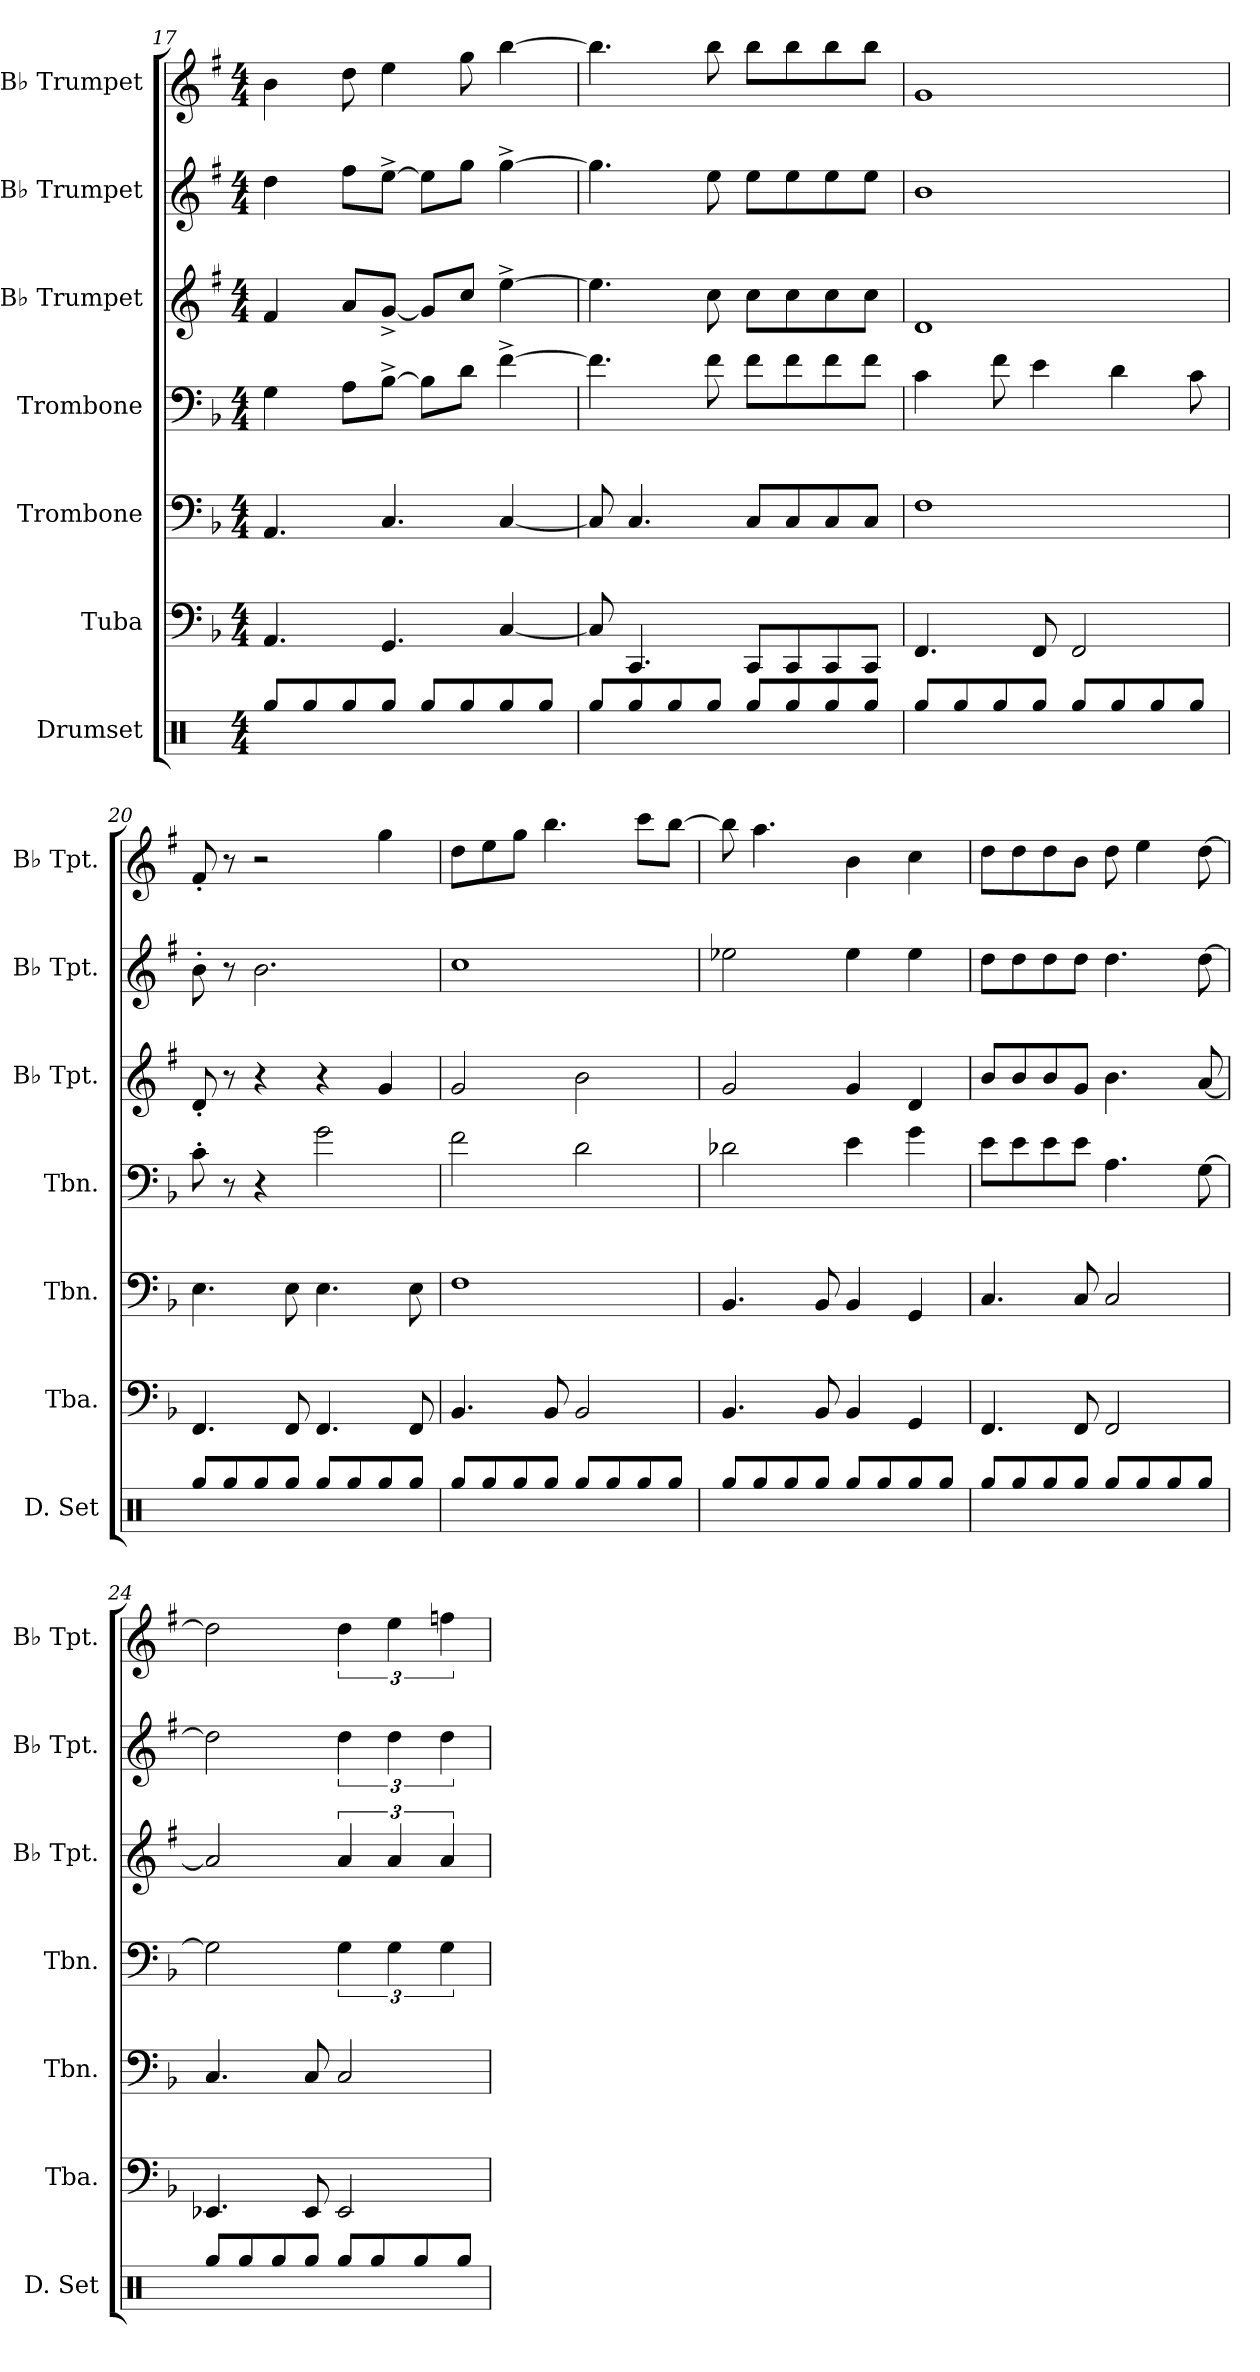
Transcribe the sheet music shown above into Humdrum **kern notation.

**kern	**kern	**kern	**kern	**kern	**kern	**kern
*part7	*part6	*part5	*part4	*part3	*part2	*part1
*staff7	*staff6	*staff5	*staff4	*staff3	*staff2	*staff1
*I"Drumset	*I"Tuba	*I"Trombone	*I"Trombone	*I"B♭ Trumpet	*I"B♭ Trumpet	*I"B♭ Trumpet
*I'D. Set	*I'Tba.	*I'Tbn.	*I'Tbn.	*I'B♭ Tpt.	*I'B♭ Tpt.	*I'B♭ Tpt.
*clefX	*clefF4	*clefF4	*clefF4	*clefG2	*clefG2	*clefG2
*	*	*	*	*ITrd1c2	*ITrd1c2	*ITrd1c2
*k[]	*k[b-]	*k[b-]	*k[b-]	*k[b-]	*k[b-]	*k[b-]
*M4/4	*M4/4	*M4/4	*M4/4	*M4/4	*M4/4	*M4/4
=17	=17	=17	=17	=17	=17	=17
8Rgg/L	4.AA/	4.AA/	4G\	4e/	4cc\	4a\
8Rgg/	.	.	.	.	.	.
8Rgg/	.	.	8A\L	8g/L	8ee\L	8cc\
8Rgg/J	4.GG/	4.C/	[8B-^\J	[8f^/J	[8dd^\J	4dd\
8Rgg/L	.	.	8B-\L]	8f/L]	8dd\L]	.
8Rgg/	.	.	8d\J	8b-/J	8ff\J	8ff\
8Rgg/	[4C/	[4C/	[4f^\	[4dd^\	[4ff^\	[4aa\
8Rgg/J	.	.	.	.	.	.
!!LO:PB:g=z
=18	=18	=18	=18	=18	=18	=18
8Rgg/L	8C/]	8C/]	4.f\]	4.dd\]	4.ff\]	4.aa\]
8Rgg/	4.CC/	4.C/	.	.	.	.
8Rgg/	.	.	.	.	.	.
8Rgg/J	.	.	8f\	8b-\	8dd\	8aa\
8Rgg/L	8CC/L	8C/L	8f\L	8b-\L	8dd\L	8aa\L
8Rgg/	8CC/	8C/	8f\	8b-\	8dd\	8aa\
8Rgg/	8CC/	8C/	8f\	8b-\	8dd\	8aa\
8Rgg/J	8CC/J	8C/J	8f\J	8b-\J	8dd\J	8aa\J
=19	=19	=19	=19	=19	=19	=19
8Rgg/L	4.FF/	1F	4c\	1c	1a	1f
8Rgg/	.	.	.	.	.	.
8Rgg/	.	.	8f\	.	.	.
8Rgg/J	8FF/	.	4e\	.	.	.
8Rgg/L	2FF/	.	.	.	.	.
8Rgg/	.	.	4d\	.	.	.
8Rgg/	.	.	.	.	.	.
8Rgg/J	.	.	8c\	.	.	.
=20	=20	=20	=20	=20	=20	=20
8Rgg/L	4.FF/	4.E\	8c'\	8c'/	8a'\	8e'/
8Rgg/	.	.	8r	8r	8r	8r
8Rgg/	.	.	4r	4r	2.a\	2r
8Rgg/J	8FF/	8E\	.	.	.	.
8Rgg/L	4.FF/	4.E\	2g\	4r	.	.
8Rgg/	.	.	.	.	.	.
8Rgg/	.	.	.	4f/	.	4ff\
8Rgg/J	8FF/	8E\	.	.	.	.
=21	=21	=21	=21	=21	=21	=21
8Rgg/L	4.BB-/	1F	2f\	2f/	1b-	8cc\L
8Rgg/	.	.	.	.	.	8dd\
8Rgg/	.	.	.	.	.	8ff\J
8Rgg/J	8BB-/	.	.	.	.	4.aa\
8Rgg/L	2BB-/	.	2d\	2a\	.	.
8Rgg/	.	.	.	.	.	.
8Rgg/	.	.	.	.	.	8bb-\L
8Rgg/J	.	.	.	.	.	[8aa\J
!!LO:PB:g=z
=22	=22	=22	=22	=22	=22	=22
8Rgg/L	4.BB-/	4.BB-/	2d-X\	2f/	2dd-X\	8aa\]
8Rgg/	.	.	.	.	.	4.gg\
8Rgg/	.	.	.	.	.	.
8Rgg/J	8BB-/	8BB-/	.	.	.	.
8Rgg/L	4BB-/	4BB-/	4e\	4f/	4dd-\	4a\
8Rgg/	.	.	.	.	.	.
8Rgg/	4GG/	4GG/	4g\	4c/	4dd-\	4b-\
8Rgg/J	.	.	.	.	.	.
=23	=23	=23	=23	=23	=23	=23
8Rgg/L	4.FF/	4.C/	8e\L	8a/L	8cc\L	8cc\L
8Rgg/	.	.	8e\	8a/	8cc\	8cc\
8Rgg/	.	.	8e\	8a/	8cc\	8cc\
8Rgg/J	8FF/	8C/	8e\J	8f/J	8cc\J	8a\J
8Rgg/L	2FF/	2C/	4.A\	4.a\	4.cc\	8cc\
8Rgg/	.	.	.	.	.	4dd\
8Rgg/	.	.	.	.	.	.
8Rgg/J	.	.	[8G\	[8g/	[8cc\	[8cc\
=24	=24	=24	=24	=24	=24	=24
8Rgg/L	4.EE-X/	4.C/	2G\]	2g/]	2cc\]	2cc\]
8Rgg/	.	.	.	.	.	.
8Rgg/	.	.	.	.	.	.
8Rgg/J	8EE-/	8C/	.	.	.	.
8Rgg/L	2EE-/	2C/	6G\	6g/	6cc\	6cc\
8Rgg/	.	.	.	.	.	.
.	.	.	6G\	6g/	6cc\	6dd\
8Rgg/	.	.	.	.	.	.
.	.	.	6G\	6g/	6cc\	6ee-X\
8Rgg/J	.	.	.	.	.	.
=	=	=	=	=	=	=
*-	*-	*-	*-	*-	*-	*-
